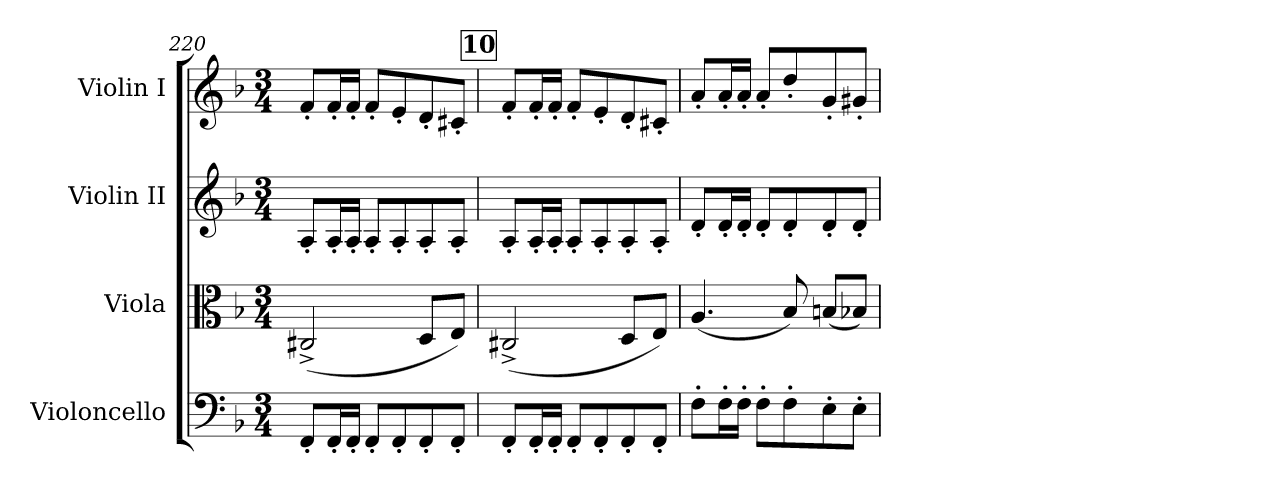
**kern	**kern	**kern	**kern
*part4	*part3	*part2	*part1
*staff4	*staff3	*staff2	*staff1
*I"Violoncello	*I"Viola	*I"Violin II	*I"Violin I
*I'Vc	*I'Vla	*I'Vln	*I'Vln
*clefF4	*clefC3	*clefG2	*clefG2
*k[b-]	*k[b-]	*k[b-]	*k[b-]
*M3/4	*M3/4	*M3/4	*M3/4
=220	=220	=220	=220
8FF'/L	(2C#X^/	8A'/L	8f'/L
16FF'/L	.	16A'/L	16f'/L
16FF'/JJ	.	16A'/JJ	16f'/JJ
8FF'/L	.	8A'/L	8f'/L
8FF'/	.	8A'/	8e'/
8FF'/	8D/L	8A'/	8d'/
8FF'/J	8E/J)	8A'/J	8c#X'/J
!!LO:REH:place=s1:a:B:fs=14:t=10
=221	=221	=221	=221
8FF'/L	(2C#X^/	8A'/L	8f'/L
16FF'/L	.	16A'/L	16f'/L
16FF'/JJ	.	16A'/JJ	16f'/JJ
8FF'/L	.	8A'/L	8f'/L
8FF'/	.	8A'/	8e'/
8FF'/	8D/L	8A'/	8d'/
8FF'/J	8E/J)	8A'/J	8c#X'/J
=222	=222	=222	=222
8F'\L	(4.A/	8d'/L	8a'/L
16F'\L	.	16d'/L	16a'/L
16F'\JJ	.	16d'/JJ	16a'/JJ
8F'\L	.	8d'/L	8a'/L
8F'\	8B-/)	8d'/	8dd'/
8E'\	(8Bn/L	8d'/	8g'/
8E'\J	8B-X/J)	8d'/J	8g#X'/J
=	=	=	=
*-	*-	*-	*-
